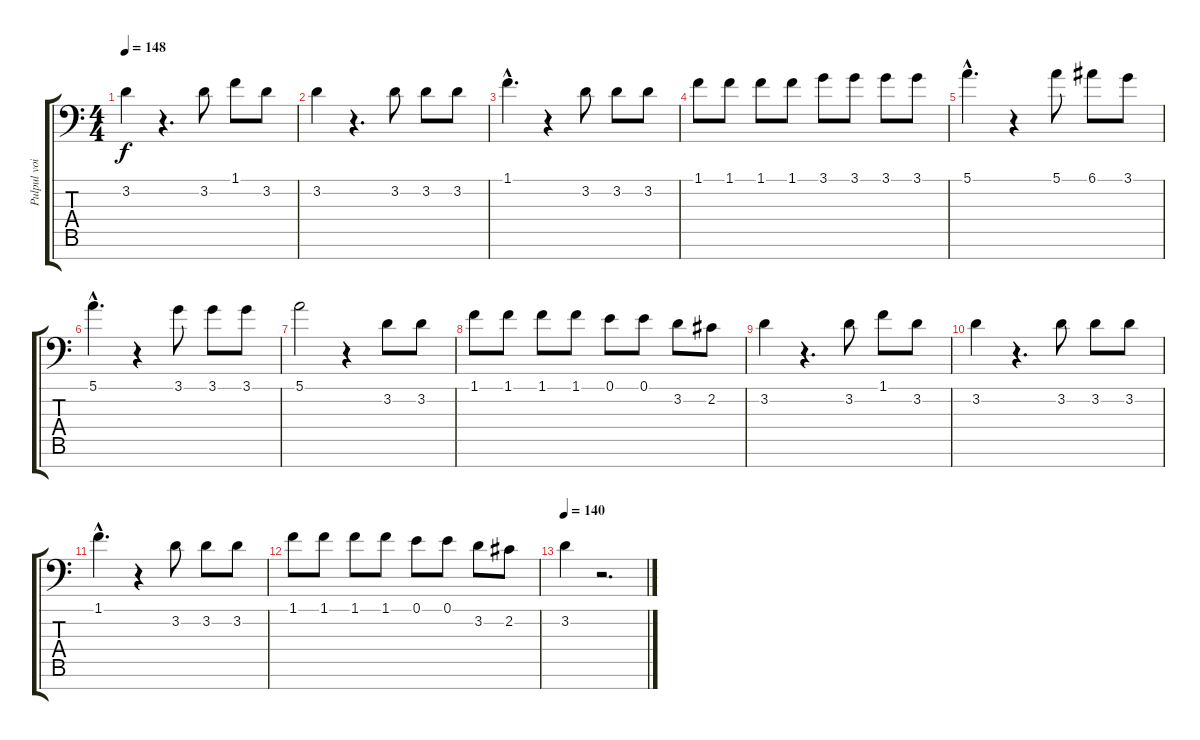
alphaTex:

\track ("Pulpul voix" "Pulpul voi") {instrument clarinet}
\staff {score tabs}
\tuning (E4 B3 G3 D3 A2 E2 C-1) {hide}
\ts (4 4)
\tempo 148
\clef f4
\ks c
3.2.4{dy f} r.4{d} 3.2.8 1.1.8 3.2.8 |
3.2.4 r.4{d} 3.2.8 3.2.8 3.2.8 |
1.1{hac}.4{d} r.4 3.2.8 3.2.8 3.2.8 |
1.1.8 1.1.8 1.1.8 1.1.8 3.1.8 3.1.8 3.1.8 3.1.8 |
5.1{hac}.4{d} r.4 5.1.8 6.1.8 3.1.8 |
5.1{hac}.4{d} r.4 3.1.8 3.1.8 3.1.8 |
5.1.2 r.4 3.2.8 3.2.8 |
1.1.8 1.1.8 1.1.8 1.1.8 0.1.8 0.1.8 3.2.8 2.2.8 |
3.2.4 r.4{d} 3.2.8 1.1.8 3.2.8 |
3.2.4 r.4{d} 3.2.8 3.2.8 3.2.8 |
1.1{hac}.4{d} r.4 3.2.8 3.2.8 3.2.8 |
1.1.8 1.1.8 1.1.8 1.1.8 0.1.8 0.1.8 3.2.8 2.2.8 |
\tempo 140
3.2.4 r.2{d}
